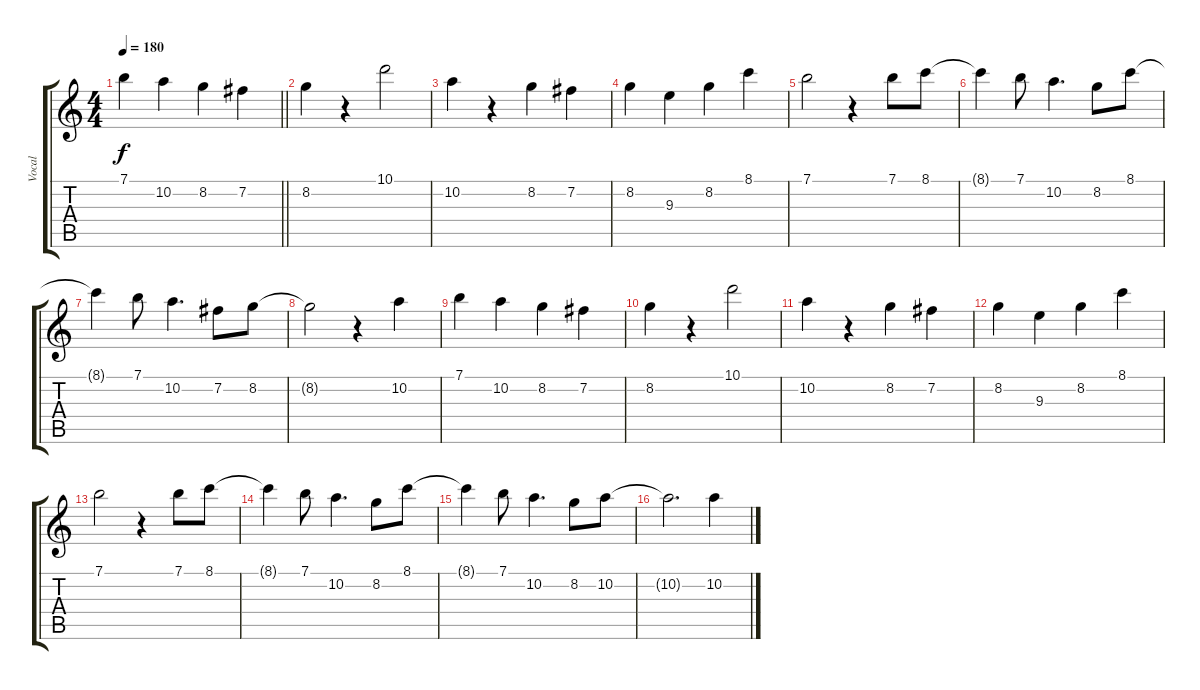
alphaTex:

\track ("Vocal" "Vocal") {instrument electricguitarjazz}
\staff {score tabs}
\tuning (E4 B3 G3 D3 A2 E2) {hide}
\ts (4 4)
\tempo 180
\clef g2
\barLineRight lightlight
\ks c
7.1.4{dy f} 10.2.4 8.2.4 7.2.4 |
8.2.4 r.4 10.1.2 |
10.2.4 r.4 8.2.4 7.2.4 |
8.2.4 9.3.4 8.2.4 8.1.4 |
7.1.2 r.4 7.1.8 8.1.8 |
8.1{t}.4 7.1.8 10.2.4{d} 8.2.8 8.1.8 |
8.1{t}.4 7.1.8 10.2.4{d} 7.2.8 8.2.8 |
8.2{t}.2 r.4 10.2.4 |
7.1.4 10.2.4 8.2.4 7.2.4 |
8.2.4 r.4 10.1.2 |
10.2.4 r.4 8.2.4 7.2.4 |
8.2.4 9.3.4 8.2.4 8.1.4 |
7.1.2 r.4 7.1.8 8.1.8 |
8.1{t}.4 7.1.8 10.2.4{d} 8.2.8 8.1.8 |
8.1{t}.4 7.1.8 10.2.4{d} 8.2.8 10.2.8 |
10.2{t}.2{d} 10.2.4
